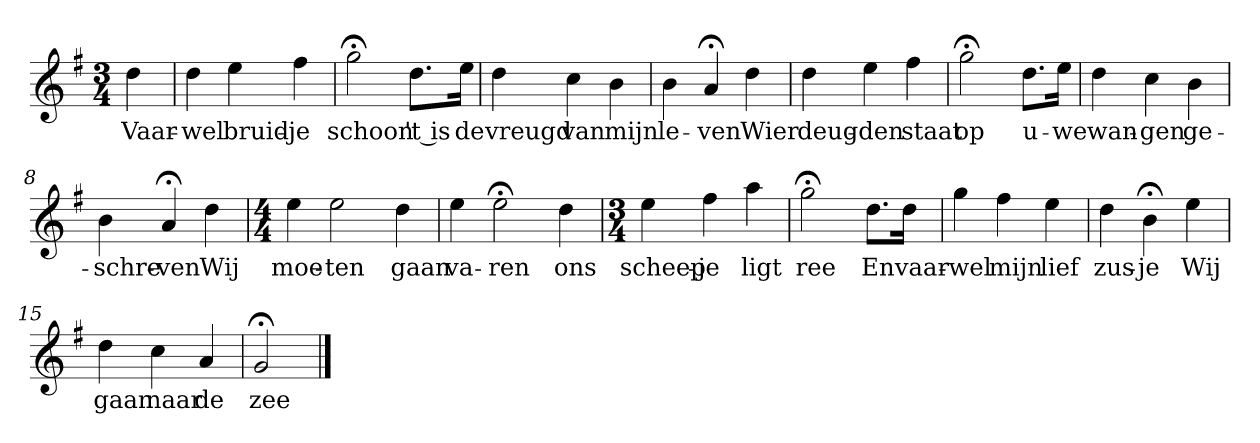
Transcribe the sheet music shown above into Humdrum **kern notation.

**kern	**text
*part1	*part1
*staff1	*staff1
*k[f#]	*
*G:	*
*M3/4	*
*MM120	*
=	=
4dd	Vaar-
=1	=1
4dd	-wel
4ee	bruid-
4ff#	-je
=2	=2
2gg;<	schoon
8.ddL	't is
16eeJk	de
=3	=3
4dd	vreugd
4cc	van
4b	mijn
=4	=4
4b	le-
4a;<	-ven
4dd	Wier
=5	=5
4dd	deug-
4ee	-den
4ff#	staat
=6	=6
2gg;<	op
8.ddL	u-
16eeJk	-we
=7	=7
4dd	wan-
4cc	-gen
4b	ge-
=8	=8
4b	-schre-
4a;<	-ven
4dd	Wij
=9	=9
*M4/4	*
4ee	moe-
2ee	-ten
4dd	gaan
=10	=10
4ee	va-
2ee;<	-ren
4dd	ons
=11	=11
*M3/4	*
4ee	scheep-
4ff#	-je
4aa	ligt
=12	=12
2gg;<	ree
8.ddL	En
16ddJk	vaar-
=13	=13
4gg	-wel
4ff#	mijn
4ee	lief
=14	=14
4dd	zus-
4b;<	-je
4ee	Wij
=15	=15
4dd	gaan
4cc	naar
4a	de
=16	=16
2g;<	zee
==	==
*-	*-
